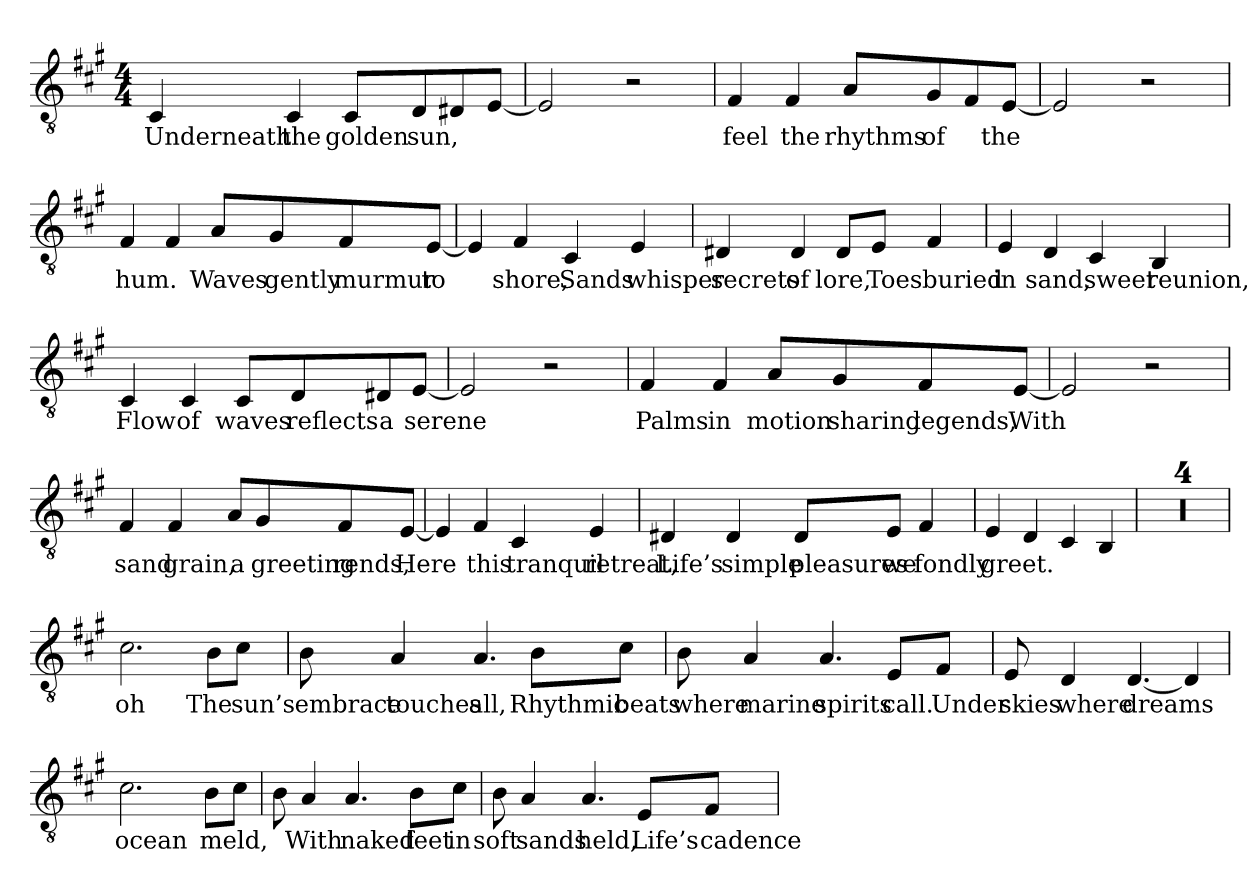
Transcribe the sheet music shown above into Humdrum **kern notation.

**kern	**text
*part1	*part1
*staff1	*staff1
*clefGv2	*
*k[f#c#g#]	*
*M4/4	*
=	=
4C#/	Underneath
4C#/	the
8C#/L	golden
8D/	sun,
8D#X/	.
[8E/J	.
=	=
2E/]	.
2r	.
=	=
4F#/	feel
4F#/	the
8A/L	rhythms
8G#/	of
8F#/	.
[8E/J	the
=	=
2E/]	.
2r	.
=	=
4F#/	hum.
4F#/	.
8A/L	Waves
8G#/	gently
8F#/	murmur
[8E/J	to
=	=
4E/]	.
4F#/	shore,
4C#/	Sands
4E/	whisper
=	=
4D#X/	secrets
4D#/	of
8D#/L	lore,
8E/J	Toes
4F#/	buried
=	=
4E/	in
4D/	sand,
4C#/	sweet
4BB/	reunion,
=	=
4C#/	Flow
4C#/	of
8C#/L	waves
8D/	reflects
8D#X/	a
[8E/J	serene
=	=
2E/]	.
2r	.
=	=
4F#/	Palms
4F#/	in
8A/L	motion
8G#/	sharing
8F#/	legends,
[8E/J	With
=	=
2E/]	.
2r	.
=	=
4F#/	sand
4F#/	grain,
8A/L	a
8G#/	greeting
8F#/	rends,
[8E/J	Here
=	=
4E/]	.
4F#/	this
4C#/	tranquil
4E/	retreat,
=	=
4D#X/	Life’s
4D#/	simple
8D#/L	pleasures
8E/J	we
4F#/	fondly
=	=
4E/	greet.
4D/	.
4C#/	.
4BB/	.
=	=
1r	.
=	=
1r	.
=	=
1r	.
=	=
1r	.
=	=
2.c#\	oh
8B\L	The
8c#\J	sun’s
=	=
8B\	embrace
4A/	touches
4.A/	all,
8B\L	Rhythmic
8c#\J	beats
=	=
8B\	where
4A/	marine
4.A/	spirits
8E/L	call.
8F#/J	Under
=	=
8E/	skies
4D/	where
[4.D/	dreams
4D/]	.
=	=
2.c#\	ocean
8B\L	meld,
8c#\J	.
=	=
8B\	.
4A/	With
4.A/	naked
8B\L	feet
8c#\J	in
=	=
8B\	soft
4A/	sands
4.A/	held,
8E/L	Life’s
8F#/J	cadence
=	=
*-	*-
